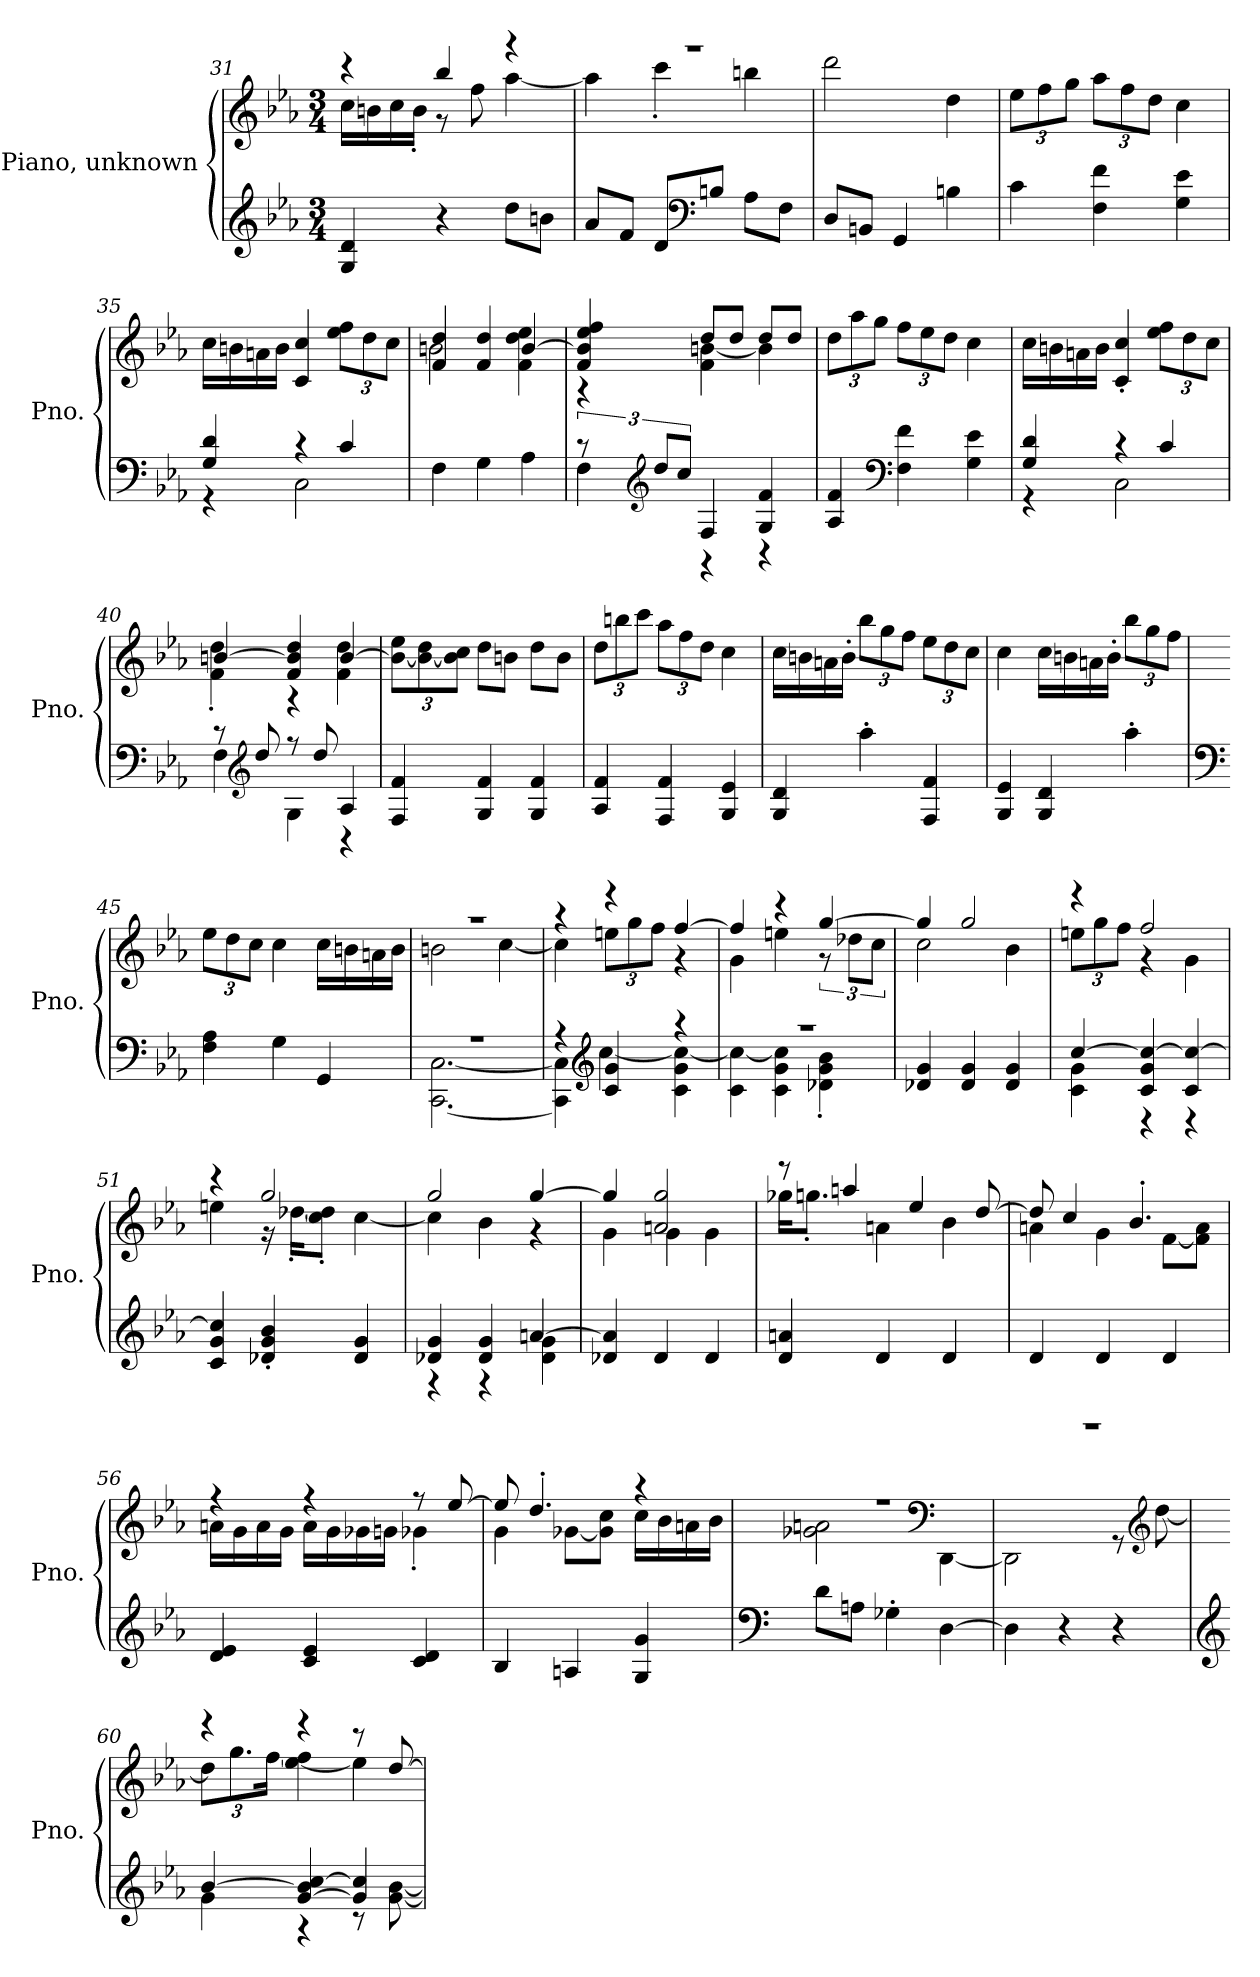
**kern	**kern
*part1	*part1
*staff2	*staff1
*I"Piano, unknown	*
*I'Pno.	*
*clefG2	*clefG2
*k[b-e-a-]	*k[b-e-a-]
*M3/4	*M3/4
=31	=31
*	*^
4G/ 4d/	4r	16cc\LL
.	.	16bn\
.	.	16cc\
.	.	16b'\JJ
4r	4bb-/	8r
.	.	8ff\
8dd\L	4r	[4aa-\
8bn\J	.	.
!!LO:PB:g=z	!!
=32	=32	=32
8a-/L	2.r	4aa-\]
8f/J	.	.
8d/L	.	4ccc'\
*clefF4	*	*
8Bn/J	.	.
8A-\L	.	4bbn\
8F\J	.	.
*	*v	*v
=33	=33
8D/L	2ddd\
8BBn/J	.
4GG/	.
4Bn\	4dd\
=34	=34
*	*Xbrackettup
4c\	12ee-\L
.	12ff\
.	12gg\J
4F\ 4f\	12aa-\L
.	12ff\
.	12dd\J
4G\ 4e-\	4cc\
=35	=35
*^	*
4G/ 4d/	4r	16cc\LL
.	.	16bn\
.	.	16an\
.	.	16b\JJ
4r	2C\	4c/ 4cc/
4c/	.	12ee-\ 12ff\L
.	.	12dd\
.	.	12cc\J
*v	*v	*
=36	=36
*	*^
4F\	4f/ 4dd/	2bn\
4G\	4f/ 4dd/	.
4A-\	[4b/	4f\ 4dd\ 4ee-\
!!LO:LB:g=z	!!
=37	=37	=37
*^	*	*
12r	4F\	4f/ 4b/] 4ee-/ 4ff/	4r
*clefG2	*	*	*
12dd/L	.	.	.
12cc/J	.	.	.
4F/	4r	8dd/L	4f\ [4bn\
.	.	8dd/J	.
4G/ 4f/	4r	8dd/L	4b\]
.	.	8dd/J	.
*v	*v	*	*
*	*v	*v
=38	=38
4A-/ 4f/	12dd\L
.	12aa-\
.	12gg\J
*clefF4	*
4F\ 4f\	12ff\L
.	12ee-\
.	12dd\J
4G\ 4e-\	4cc\
=39	=39
*^	*
4G/ 4d/	4r	16cc\LL
.	.	16bn\
.	.	16an\
.	.	16b\JJ
4r	2C\	4c/' 4cc/'
4c/	.	12ee-\ 12ff\L
.	.	12dd\
.	.	12cc\J
=40	=40	=40
*	*	*^
8r	4F\	[4bn/	4f\' 4dd\'
*clefG2	*	*	*
8dd/	.	.	.
8r	4G\	4f/ 4b/] 4dd/	4r
8dd/	.	.	.
4A-/	4r	[4b/	4f\ 4dd\
*v	*v	*	*
*	*v	*v
!!LO:LB:g=z
=41	=41
4F/ 4f/	12b\_ 12ee-\L
.	12b\_ 12dd\
.	12b\] 12cc\J
4G/ 4f/	8dd\L
.	8bn\J
4G/ 4f/	8dd\L
.	8b\J
=42	=42
4A-/ 4f/	12dd\L
.	12bbn\
.	12ccc\J
4F/ 4f/	12aa-\L
.	12ff\
.	12dd\J
4G/ 4e-/	4cc\
=43	=43
4G/ 4d/	16cc\LL
.	16bn\
.	16an\
.	16b'\JJ
4aa-'\	12bb-\L
.	12gg\
.	12ff\J
4F/ 4f/	12ee-\L
.	12dd\
.	12cc\J
=44	=44
4G/ 4e-/	4cc\
4G/ 4d/	16cc\LL
.	16bn\
.	16an\
.	16b'\JJ
4aa-'\	12bb-\L
.	12gg\
.	12ff\J
!!LO:LB:g=z
=45	=45
*clefF4	*
4F\ 4A-\	12ee-\L
.	12dd\
.	12cc\J
4G\	4cc\
4GG/	16cc\LL
.	16bn\
.	16an\
.	16b\JJ
=46	=46
*^	*^
2.r	[2.CC\ [2.C\	2.r	2bn\
.	.	.	[4cc\
=47	=47	=47	=47
4r	4CC\] 4C\]	4r	4cc\]
*clefG2	*	*	*
4c/ 4g/	[4cc\	4r	12een\L
.	.	.	12gg\
.	.	.	12ff\J
4r	4c\ 4g\ 4cc\_	[4ff/	4r
=48	=48	=48	=48
2.r	4c\ 4cc\_	4ff/]	4g\
.	4c\ 4g\ 4cc\]	4r	4een\
*	*	*	*brackettup
.	4d-X\' 4g\' 4b-\'	[4gg/	12r
.	.	.	12dd-X\L
.	.	.	12cc\J
*v	*v	*	*
=49	=49	=49
4d-X/ 4g/	4gg/]	2cc\
4d-/ 4g/	2gg/	.
4d-/ 4g/	.	4b-\
=50	=50	=50
*^	*	*
*	*	*	*Xbrackettup
[4cc/	4c\ 4g\	4r	12een\L
.	.	.	12gg\
.	.	.	12ff\J
4c/ 4g/ 4cc/_	4r	2ff/	4r
4c/ 4cc/_	4r	.	4g\
*v	*v	*	*
!!LO:LB:g=z	!!
=51	=51	=51
4c/ 4g/ 4cc/]	4r	4een\
4d-X/' 4g/' 4b-/'	2gg/	16r
.	.	[16dd-X'\KL
.	.	8cc\' 8dd-\]'J
4d-/ 4g/	.	[4cc\
=52	=52	=52
*^	*	*
4d-X/ 4g/	4r	2gg/	4cc\]
4d-/ 4g/	4r	.	4b-\
[4an/	4d-\ 4g\	[4gg/	4r
*v	*v	*	*
=53	=53	=53
4d-X/ 4a/]	4gg/]	4g\
4d-/	2an/ 2gg/	4g\
4d-/	.	4g\
=54	=54	=54
4d/ 4an/	8r	16gg-X\KL
.	.	8.ggn'\J
.	4aan/	.
4d/	.	4an\
.	4ee-/	.
4d/	.	4b-\
.	[8dd/	.
=55	=55	=55
4d/	8dd/]	4an\
.	4cc/	.
4d/	.	4g\
.	4.b-'/	.
4d/	.	[8f\L
.	.	8f\] 8a\J
!!LO:LB:g=z	!!
=56	=56	=56
4d/ 4e-/	4r	16an\LL
.	.	16g\
.	.	16a\
.	.	16g\JJ
4c/ 4e-/	4r	16a\LL
.	.	16g\
.	.	16g-X\
.	.	16gn\JJ
4c/ 4d/	8r	4g-X'\
.	[8ee-/	.
=57	=57	=57
4B-/	8ee-/]	4g\
.	4.dd'/	.
4An/	.	[8g-X\L
.	.	8g-\] 8cc\J
4G/ 4g/	4r	16cc\LL
.	.	16b-\
.	.	16an\
.	.	16b-\JJ
=58	=58	=58
*clefF4	*	*
8d\L	2.r	2g-X\ 2an\
8An\J	.	.
4G-X'\	.	.
*	*clefF4	*
[4D\	.	[4DD\
=59	=59	=59
4D\]	2.r	2DD\]
4r	.	.
4r	.	8r
*	*clefG2	*
.	.	[8dd\
!!LO:PB:g=z	!!
=60	=60	=60
*clefG2	*	*
*^	*	*
[4b-/	4g\	4r	12dd\L]
.	.	.	12.gg\
.	.	.	[24ff\Jk
[4g/ 4b-/] [4cc/	4r	4r	[4ee-\ 4ff\]
4g/] 4cc/]	8r	8r	4ee-\]
.	[8g\ [8b-\	[8dd/	.
*v	*v	*	*
*	*v	*v
=	=
*-	*-
